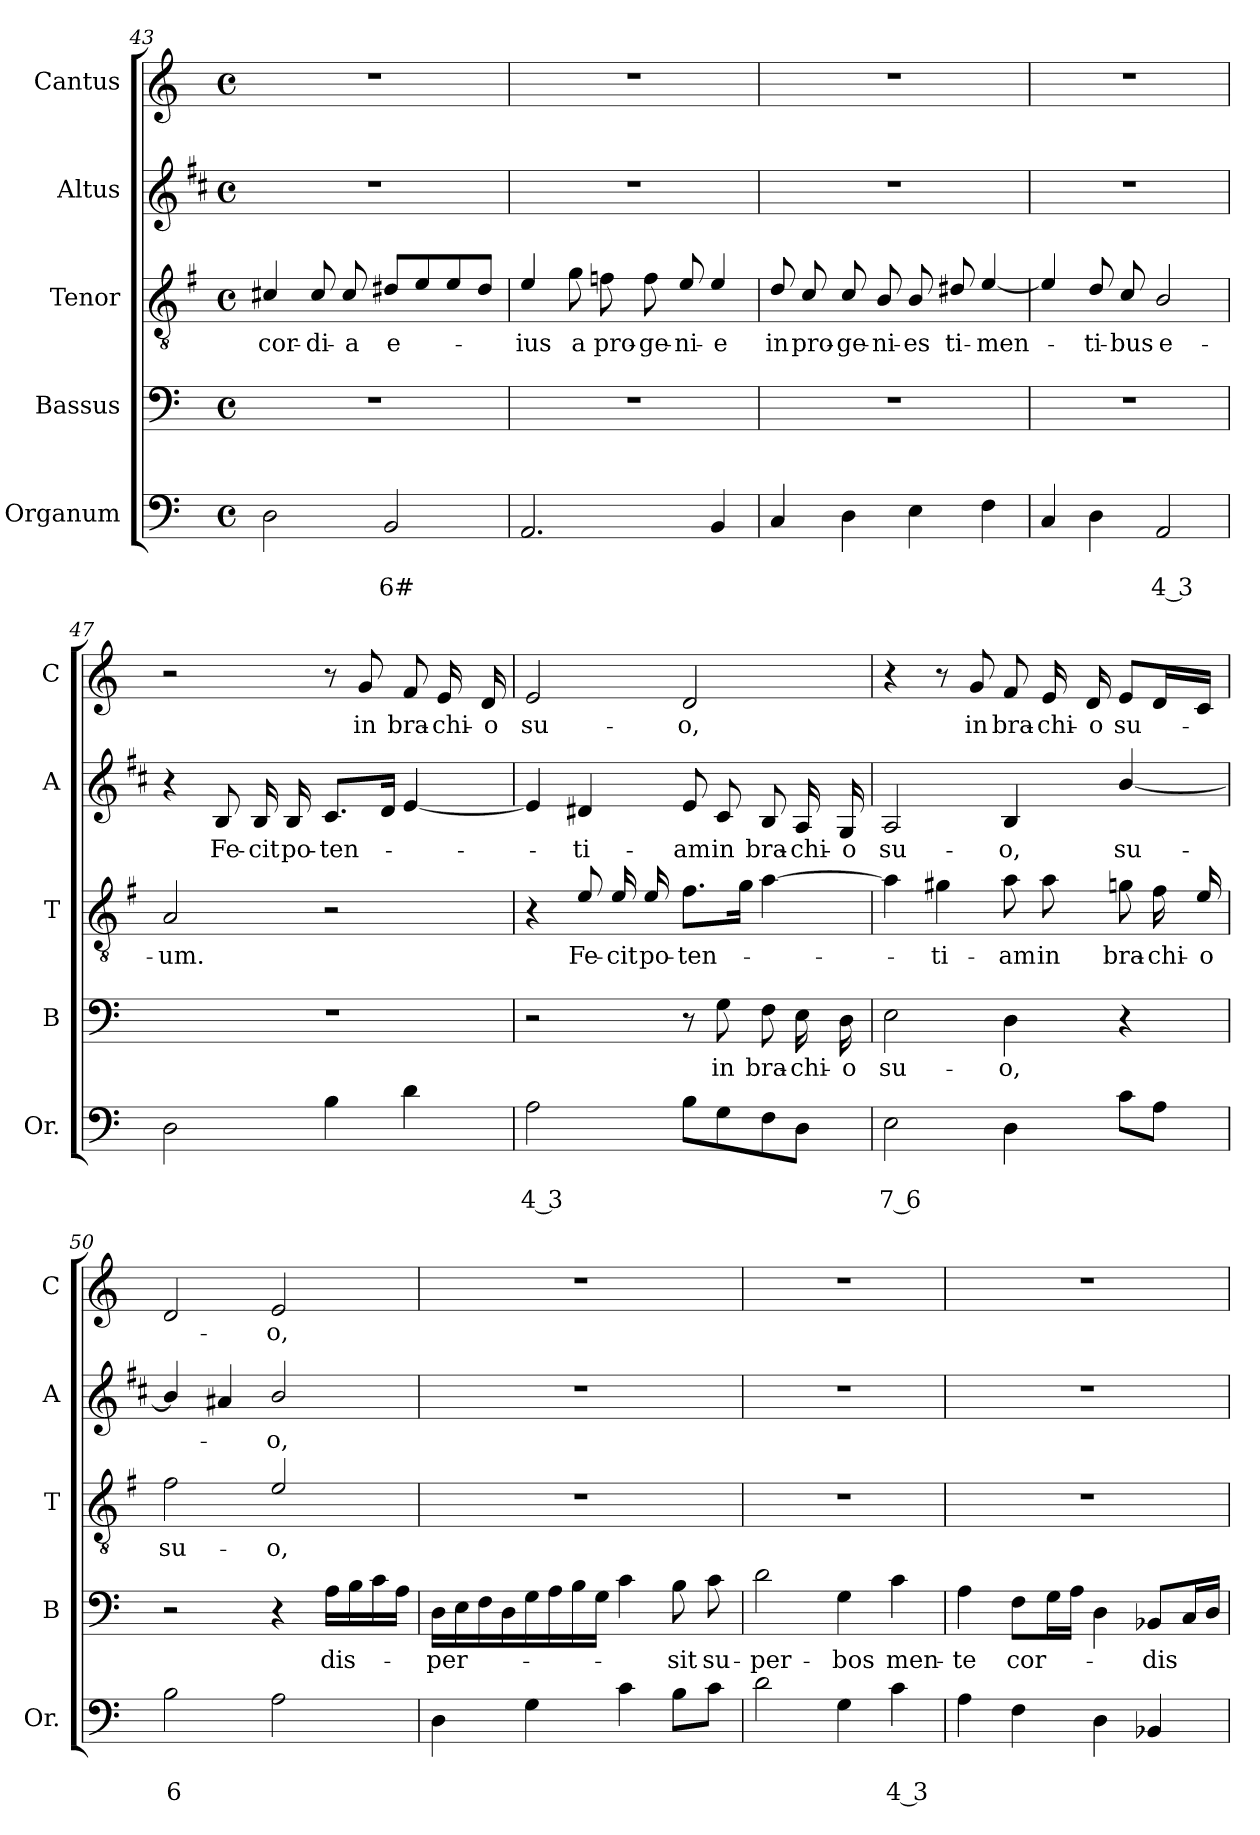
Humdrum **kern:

**kern	**text	**text	**kern	**text	**kern	**text	**kern	**text	**kern	**text
*part5	*part5	*part5	*part4	*part4	*part3	*part3	*part2	*part2	*part1	*part1
*staff5	*staff5	*staff5	*staff4	*staff4	*staff3	*staff3	*staff2	*staff2	*staff1	*staff1
*I"Organum	*	*	*I"Bassus	*	*I"Tenor	*	*I"Altus	*	*I"Cantus	*
*I'Or.	*	*	*I'B	*	*I'T	*	*I'A	*	*I'C	*
*clefF4	*	*	*clefF4	*	*clefGv2	*	*clefG2	*	*clefG2	*
*	*	*	*	*	*ITrd4c7	*	*ITrd1c2	*	*	*
*k[]	*	*	*k[]	*	*k[]	*	*k[]	*	*k[]	*
*C:	*	*	*C:	*	*C:	*	*C:	*	*C:	*
*M4/4	*	*	*M4/4	*	*M4/4	*	*M4/4	*	*M4/4	*
*met(c)	*	*	*met(c)	*	*met(c)	*	*met(c)	*	*met(c)	*
=43	=43	=43	=43	=43	=43	=43	=43	=43	=43	=43
!	!	!	!	!	!	!LO:LY:b	!	!	!	!
2D\	.	.	1r	.	4F#X/	-cor-	1r	.	1r	.
!	!	!	!	!	!	!LO:LY:b	!	!	!	!
.	.	.	.	.	8F#/	-di-	.	.	.	.
!	!	!	!	!	!	!LO:LY:b	!	!	!	!
.	.	.	.	.	8F#/	-a	.	.	.	.
!	!	!LO:LY:b	!	!	!	!LO:LY:b	!	!	!	!
2BB/	.	6#	.	.	8G#X/L	e-	.	.	.	.
.	.	.	.	.	8A/	.	.	.	.	.
.	.	.	.	.	8A/	.	.	.	.	.
.	.	.	.	.	8G#/J	.	.	.	.	.
=44	=44	=44	=44	=44	=44	=44	=44	=44	=44	=44
!	!	!	!	!	!	!LO:LY:b	!	!	!	!
2.AA/	.	.	1r	.	4A/	-ius	1r	.	1r	.
!	!	!	!	!	!	!LO:LY:b	!	!	!	!
.	.	.	.	.	8c\	a	.	.	.	.
!	!	!	!	!	!	!LO:LY:b	!	!	!	!
.	.	.	.	.	8B-X\	pro-	.	.	.	.
!	!	!	!	!	!	!LO:LY:b	!	!	!	!
.	.	.	.	.	8B-\	-ge-	.	.	.	.
!	!	!	!	!	!	!LO:LY:b	!	!	!	!
.	.	.	.	.	8A/	-ni-	.	.	.	.
!	!	!	!	!	!	!LO:LY:b	!	!	!	!
4BB/	.	.	.	.	4A/	-e	.	.	.	.
!!LO:LB:g=z
=45	=45	=45	=45	=45	=45	=45	=45	=45	=45	=45
!	!	!	!	!	!	!LO:LY:b	!	!	!	!
4C/	.	.	1r	.	8G/	in	1r	.	1r	.
!	!	!	!	!	!	!LO:LY:b	!	!	!	!
.	.	.	.	.	8F/	pro-	.	.	.	.
!	!	!	!	!	!	!LO:LY:b	!	!	!	!
4D\	.	.	.	.	8F/	-ge-	.	.	.	.
!	!	!	!	!	!	!LO:LY:b	!	!	!	!
.	.	.	.	.	8E/	-ni-	.	.	.	.
!	!	!	!	!	!	!LO:LY:b	!	!	!	!
4E\	.	.	.	.	8E/	-es	.	.	.	.
!	!	!	!	!	!	!LO:LY:b	!	!	!	!
.	.	.	.	.	8G#X/	ti-	.	.	.	.
!	!	!	!	!	!	!LO:LY:b	!	!	!	!
4F\	.	.	.	.	[4A/	-men-	.	.	.	.
=46	=46	=46	=46	=46	=46	=46	=46	=46	=46	=46
4C/	.	.	1r	.	4A/]	.	1r	.	1r	.
!	!	!	!	!	!	!LO:LY:b	!	!	!	!
4D\	.	.	.	.	8G/	-ti-	.	.	.	.
!	!	!	!	!	!	!LO:LY:b	!	!	!	!
.	.	.	.	.	8F/	-bus	.	.	.	.
!	!	!LO:LY:b	!	!	!	!LO:LY:b	!	!	!	!
2AA/	.	4 3	.	.	2E/	e-	.	.	.	.
=47	=47	=47	=47	=47	=47	=47	=47	=47	=47	=47
!	!	!	!	!	!	!LO:LY:b	!	!	!	!
2D\	.	.	1r	.	2D/	-um.	4r	.	2r	.
!	!	!	!	!	!	!	!	!LO:LY:b	!	!
.	.	.	.	.	.	.	8A/	Fe-	.	.
!	!	!	!	!	!	!	!	!LO:LY:b	!	!
.	.	.	.	.	.	.	16A/	-cit	.	.
!	!	!	!	!	!	!	!	!LO:LY:b	!	!
.	.	.	.	.	.	.	16A/	po-	.	.
!	!	!	!	!	!	!	!	!LO:LY:b	!	!
4B\	.	.	.	.	2r	.	8.B/L	-ten-	8r	.
!	!	!	!	!	!	!	!	!	!	!LO:LY:b
.	.	.	.	.	.	.	.	.	8g/	in
.	.	.	.	.	.	.	16c/Jk	.	.	.
!	!	!	!	!	!	!	!	!	!	!LO:LY:b
4d\	.	.	.	.	.	.	[4d/	.	8f/	bra-
!	!	!	!	!	!	!	!	!	!	!LO:LY:b
.	.	.	.	.	.	.	.	.	16e/	-chi-
!	!	!	!	!	!	!	!	!	!	!LO:LY:b
.	.	.	.	.	.	.	.	.	16d/	-o
=48	=48	=48	=48	=48	=48	=48	=48	=48	=48	=48
!	!	!LO:LY:b	!	!	!	!	!	!	!	!LO:LY:b
2A\	.	4 3	2r	.	4r	.	4d/]	.	2e/	su-
!	!	!	!	!	!	!LO:LY:b	!	!LO:LY:b	!	!
.	.	.	.	.	8A/	Fe-	4c#X/	-ti-	.	.
!	!	!	!	!	!	!LO:LY:b	!	!	!	!
.	.	.	.	.	16A/	-cit	.	.	.	.
!	!	!	!	!	!	!LO:LY:b	!	!	!	!
.	.	.	.	.	16A/	po-	.	.	.	.
!	!	!	!	!	!	!LO:LY:b	!	!LO:LY:b	!	!LO:LY:b
8B\L	.	.	8r	.	8.B\L	-ten-	8d/	-am	2d/	-o,
!	!	!	!	!LO:LY:b	!	!	!	!LO:LY:b	!	!
8G\	.	.	8G\	in	.	.	8B/	in	.	.
.	.	.	.	.	16c\Jk	.	.	.	.	.
!	!	!	!	!LO:LY:b	!	!	!	!LO:LY:b	!	!
8F\	.	.	8F\	bra-	[4d\	.	8A/	bra-	.	.
!	!	!	!	!LO:LY:b	!	!	!	!LO:LY:b	!	!
8D\J	.	.	16E\	-chi-	.	.	16G/	-chi-	.	.
!	!	!	!	!LO:LY:b	!	!	!	!LO:LY:b	!	!
.	.	.	16D\	-o	.	.	16F/	-o	.	.
!!LO:PB:g=z
=49	=49	=49	=49	=49	=49	=49	=49	=49	=49	=49
!	!	!LO:LY:b	!	!LO:LY:b	!	!	!	!LO:LY:b	!	!
2E\	.	7 6	2E\	su-	4d\]	.	2G/	su-	4r	.
!	!	!	!	!	!	!LO:LY:b	!	!	!	!
.	.	.	.	.	4c#X\	-ti-	.	.	8r	.
!	!	!	!	!	!	!	!	!	!	!LO:LY:b
.	.	.	.	.	.	.	.	.	8g/	in
!	!	!	!	!LO:LY:b	!	!LO:LY:b	!	!LO:LY:b	!	!LO:LY:b
4D\	.	.	4D\	-o,	8d\	-am	4A/	-o,	8f/	bra-
!	!	!	!	!	!	!LO:LY:b	!	!	!	!LO:LY:b
.	.	.	.	.	8d\	in	.	.	16e/	-chi-
!	!	!	!	!	!	!	!	!	!	!LO:LY:b
.	.	.	.	.	.	.	.	.	16d/	-o
!	!	!	!	!	!	!LO:LY:b	!	!LO:LY:b	!	!LO:LY:b
8c\L	.	.	4r	.	8cn\	bra-	[4a/	su-	8e/L	su-
!	!	!	!	!	!	!LO:LY:b	!	!	!	!
8A\J	.	.	.	.	16B\	-chi-	.	.	16d/L	.
!	!	!	!	!	!	!LO:LY:b	!	!	!	!
.	.	.	.	.	16A/	-o	.	.	16c/JJ	.
=50	=50	=50	=50	=50	=50	=50	=50	=50	=50	=50
!	!	!LO:LY:b	!	!	!	!LO:LY:b	!	!	!	!
2B\	.	6	2r	.	2B\	su-	4a/]	.	2d/	.
.	.	.	.	.	.	.	4g#X/	.	.	.
!	!	!	!	!	!	!LO:LY:b	!	!LO:LY:b	!	!LO:LY:b
2A\	.	.	4r	.	2A/	-o,	2a/	-o,	2e/	-o,
!	!	!	!	!LO:LY:b	!	!	!	!	!	!
.	.	.	16A\LL	dis-	.	.	.	.	.	.
.	.	.	16B\	.	.	.	.	.	.	.
.	.	.	16c\	.	.	.	.	.	.	.
.	.	.	16A\JJ	.	.	.	.	.	.	.
=51	=51	=51	=51	=51	=51	=51	=51	=51	=51	=51
!	!	!	!	!LO:LY:b	!	!	!	!	!	!
4D\	.	.	16D\LL	-per-	1r	.	1r	.	1r	.
.	.	.	16E\	.	.	.	.	.	.	.
.	.	.	16F\	.	.	.	.	.	.	.
.	.	.	16D\	.	.	.	.	.	.	.
4G\	.	.	16G\	.	.	.	.	.	.	.
.	.	.	16A\	.	.	.	.	.	.	.
.	.	.	16B\	.	.	.	.	.	.	.
.	.	.	16G\JJ	.	.	.	.	.	.	.
4c\	.	.	4c\	.	.	.	.	.	.	.
!	!	!	!	!LO:LY:b	!	!	!	!	!	!
8B\L	.	.	8B\	-sit	.	.	.	.	.	.
!	!	!	!	!LO:LY:b	!	!	!	!	!	!
8c\J	.	.	8c\	su-	.	.	.	.	.	.
=52	=52	=52	=52	=52	=52	=52	=52	=52	=52	=52
!	!	!	!	!LO:LY:b	!	!	!	!	!	!
2d\	.	.	2d\	-per-	1r	.	1r	.	1r	.
!	!	!	!	!LO:LY:b	!	!	!	!	!	!
4G\	.	.	4G\	-bos	.	.	.	.	.	.
!	!	!LO:LY:b	!	!LO:LY:b	!	!	!	!	!	!
4c\	.	4 3	4c\	men-	.	.	.	.	.	.
=53	=53	=53	=53	=53	=53	=53	=53	=53	=53	=53
!	!	!	!	!LO:LY:b	!	!	!	!	!	!
4A\	.	.	4A\	-te	1r	.	1r	.	1r	.
!	!	!	!	!LO:LY:b	!	!	!	!	!	!
4F\	.	.	8F\L	cor-	.	.	.	.	.	.
.	.	.	16G\L	.	.	.	.	.	.	.
.	.	.	16A\JJ	.	.	.	.	.	.	.
4D\	.	.	4D\	.	.	.	.	.	.	.
!	!	!	!	!LO:LY:b	!	!	!	!	!	!
4BB-X/	.	.	8BB-X/L	-dis	.	.	.	.	.	.
.	.	.	16C/L	.	.	.	.	.	.	.
.	.	.	16D/JJ	.	.	.	.	.	.	.
=	=	=	=	=	=	=	=	=	=	=
*-	*-	*-	*-	*-	*-	*-	*-	*-	*-	*-
